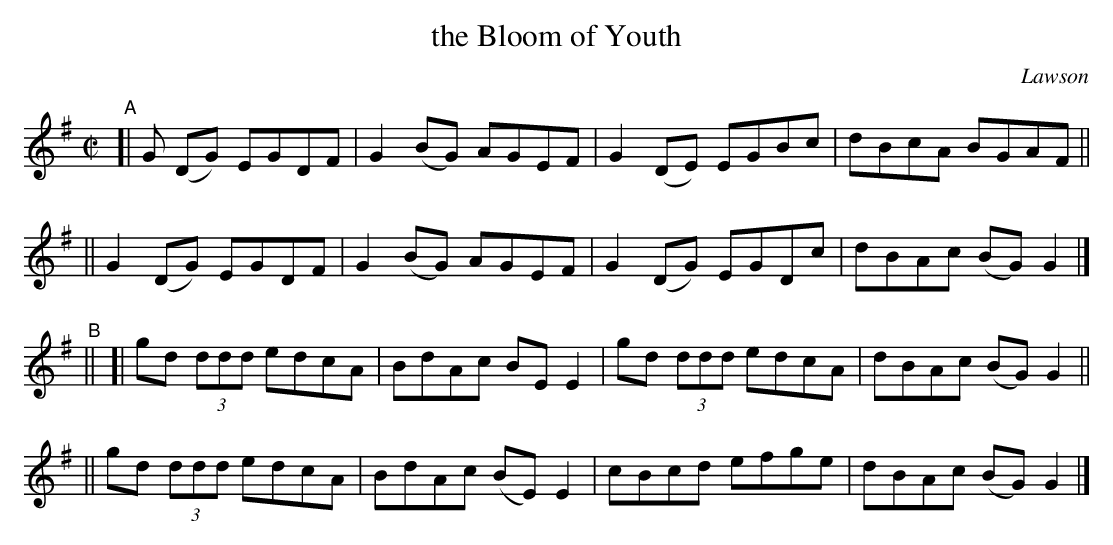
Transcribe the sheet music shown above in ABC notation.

X:1
T: the Bloom of Youth
M: C|
L: 1/8
O: Lawson
K: G
"^A"\
[|G 2(DG) EGDF | G2(BG) AGEF | G2(DE) EGBc | dBcA BGAF ||
|| G2(DG) EGDF | G2(BG) AGEF | G2(DG) EGDc | dBAc (BG)G2 |]
"^B"||\
[| gd (3ddd edcA | BdAc BEE2 | gd (3ddd edcA | dBAc (BG)G2 ||
|| gd (3ddd edcA | BdAc (BE)E2 | cBcd efge | dBAc (BG)G2 |]
